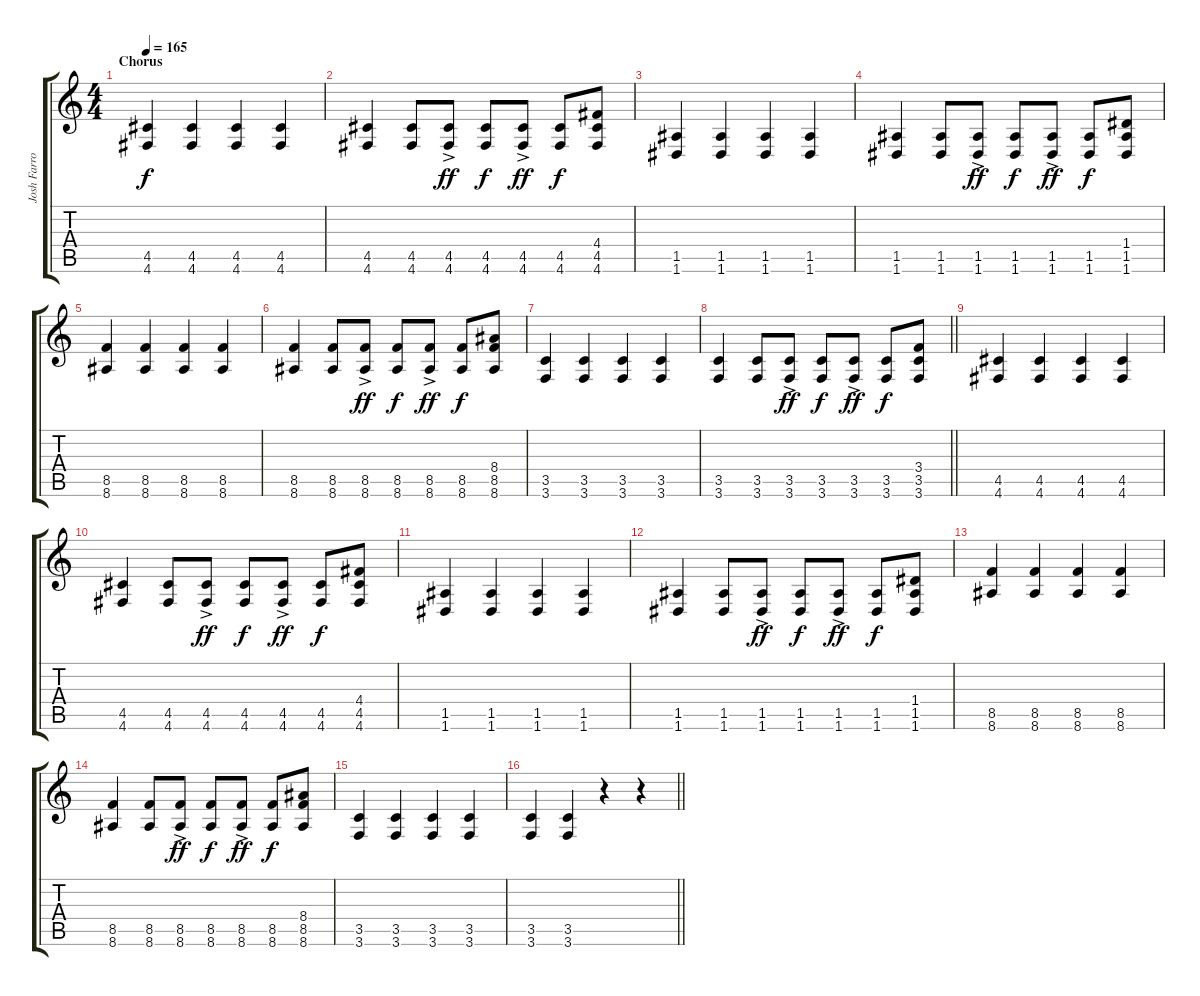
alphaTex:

\track ("Josh Farro (Rhythm Guitar/Left)" "Josh Farro") {instrument distortionguitar}
\staff {score tabs}
\tuning (E4 B3 G3 D3 A2 D2) {hide}
\ts (4 4)
\section ("" "Chorus")
\tempo 165
\clef g2
\ks c
(4.5 4.6).4{dy f} (4.5 4.6).4 (4.5 4.6).4 (4.5 4.6).4 |
(4.5 4.6).4 (4.5 4.6).8 (4.5 4.6{ac}).8{dy ff} (4.5 4.6).8{dy f} (4.5 4.6{ac}).8{dy ff} (4.5 4.6).8{dy f} (4.4 4.5 4.6).8 |
(1.5 1.6).4 (1.5 1.6).4 (1.5 1.6).4 (1.5 1.6).4 |
(1.5 1.6).4 (1.5 1.6).8 (1.5 1.6{ac}).8{dy ff} (1.5 1.6).8{dy f} (1.5 1.6{ac}).8{dy ff} (1.5 1.6).8{dy f} (1.4 1.5 1.6).8 |
(8.5 8.6).4 (8.5 8.6).4 (8.5 8.6).4 (8.5 8.6).4 |
(8.5 8.6).4 (8.5 8.6).8 (8.5 8.6{ac}).8{dy ff} (8.5 8.6).8{dy f} (8.5 8.6{ac}).8{dy ff} (8.5 8.6).8{dy f} (8.4 8.5 8.6).8 |
(3.5 3.6).4 (3.5 3.6).4 (3.5 3.6).4 (3.5 3.6).4 |
\barLineRight lightlight
(3.5 3.6).4 (3.5 3.6).8 (3.5 3.6{ac}).8{dy ff} (3.5 3.6).8{dy f} (3.5 3.6{ac}).8{dy ff} (3.5 3.6).8{dy f} (3.4 3.5 3.6).8 |
(4.5 4.6).4 (4.5 4.6).4 (4.5 4.6).4 (4.5 4.6).4 |
(4.5 4.6).4 (4.5 4.6).8 (4.5 4.6{ac}).8{dy ff} (4.5 4.6).8{dy f} (4.5 4.6{ac}).8{dy ff} (4.5 4.6).8{dy f} (4.4 4.5 4.6).8 |
(1.5 1.6).4 (1.5 1.6).4 (1.5 1.6).4 (1.5 1.6).4 |
(1.5 1.6).4 (1.5 1.6).8 (1.5 1.6{ac}).8{dy ff} (1.5 1.6).8{dy f} (1.5 1.6{ac}).8{dy ff} (1.5 1.6).8{dy f} (1.4 1.5 1.6).8 |
(8.5 8.6).4 (8.5 8.6).4 (8.5 8.6).4 (8.5 8.6).4 |
(8.5 8.6).4 (8.5 8.6).8 (8.5 8.6{ac}).8{dy ff} (8.5 8.6).8{dy f} (8.5 8.6{ac}).8{dy ff} (8.5 8.6).8{dy f} (8.4 8.5 8.6).8 |
(3.5 3.6).4 (3.5 3.6).4 (3.5 3.6).4 (3.5 3.6).4 |
\barLineRight lightlight
(3.5 3.6).4 (3.5 3.6).4 r.4 r.4
